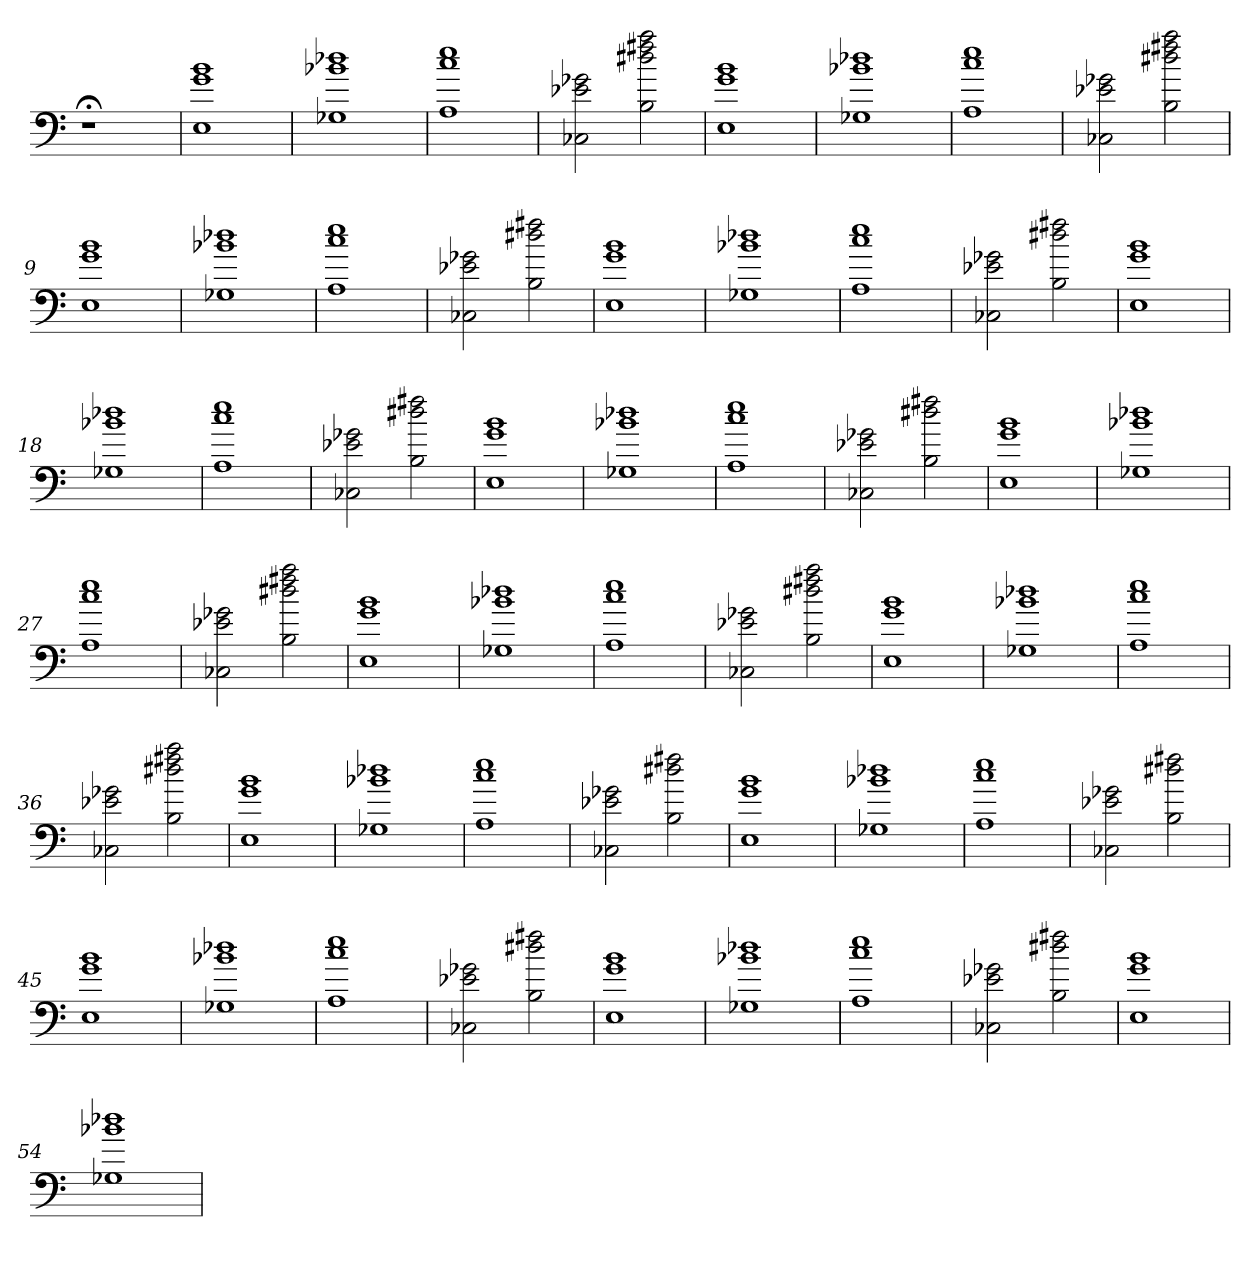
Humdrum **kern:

**kern
*part1
*staff1
=
1r;<
=1
1E 1g 1b
=2
1G-X 1b-X 1dd-X
=3
1A 1cc 1ee
=4
2C-X 2e-X 2g-X
2B 2dd#X 2ff#X 2aa
=5
1E 1g 1b
=6
1G-X 1b-X 1dd-X
=7
1A 1cc 1ee
=8
2C-X 2e-X 2g-X
2B 2dd#X 2ff#X 2aa
=9
1E 1g 1b
=10
1G-X 1b-X 1dd-X
=11
1A 1cc 1ee
=12
2C-X 2e-X 2g-X
2B 2dd#X 2ff#X
=13
1E 1g 1b
=14
1G-X 1b-X 1dd-X
=15
1A 1cc 1ee
=16
2C-X 2e-X 2g-X
2B 2dd#X 2ff#X
=17
1E 1g 1b
=18
1G-X 1b-X 1dd-X
=19
1A 1cc 1ee
=20
2C-X 2e-X 2g-X
2B 2dd#X 2ff#X
=21
1E 1g 1b
=22
1G-X 1b-X 1dd-X
=23
1A 1cc 1ee
=24
2C-X 2e-X 2g-X
2B 2dd#X 2ff#X
=25
1E 1g 1b
=26
1G-X 1b-X 1dd-X
=27
1A 1cc 1ee
=28
2C-X 2e-X 2g-X
2B 2dd#X 2ff#X 2aa
=29
1E 1g 1b
=30
1G-X 1b-X 1dd-X
=31
1A 1cc 1ee
=32
2C-X 2e-X 2g-X
2B 2dd#X 2ff#X 2aa
=33
1E 1g 1b
=34
1G-X 1b-X 1dd-X
=35
1A 1cc 1ee
=36
2C-X 2e-X 2g-X
2B 2dd#X 2ff#X 2aa
=37
1E 1g 1b
=38
1G-X 1b-X 1dd-X
=39
1A 1cc 1ee
=40
2C-X 2e-X 2g-X
2B 2dd#X 2ff#X
=41
1E 1g 1b
=42
1G-X 1b-X 1dd-X
=43
1A 1cc 1ee
=44
2C-X 2e-X 2g-X
2B 2dd#X 2ff#X
=45
1E 1g 1b
=46
1G-X 1b-X 1dd-X
=47
1A 1cc 1ee
=48
2C-X 2e-X 2g-X
2B 2dd#X 2ff#X
=49
1E 1g 1b
=50
1G-X 1b-X 1dd-X
=51
1A 1cc 1ee
=52
2C-X 2e-X 2g-X
2B 2dd#X 2ff#X
=53
1E 1g 1b
=54
1G-X 1b-X 1dd-X
=
*-
